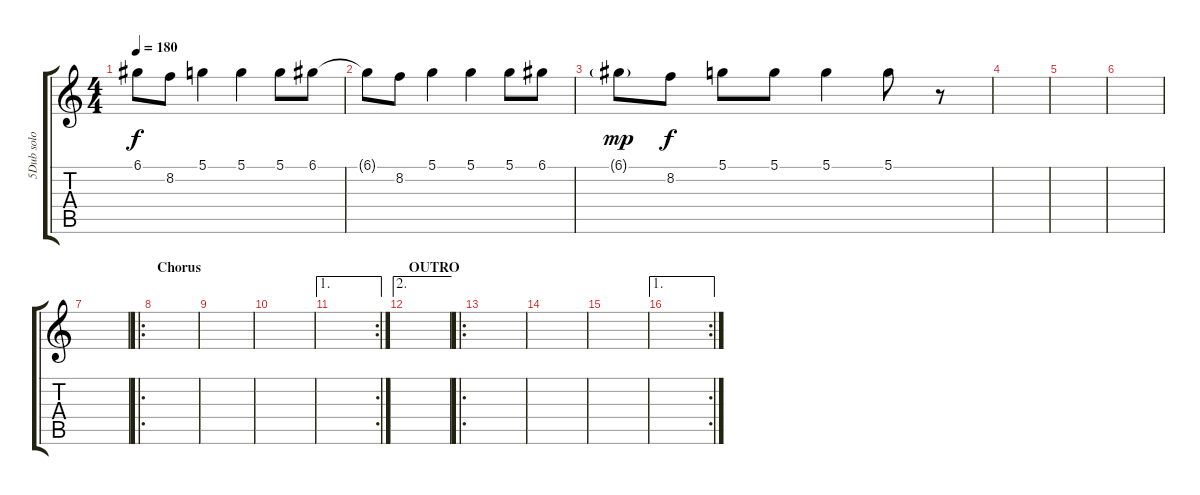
\track ("5Dub solo" "5Dub solo") {instrument acousticguitarsteel}
\staff {score tabs}
\tuning (D4 A3 F3 C3 G2 C2) {hide}
\ts (4 4)
\tempo 180
\clef g2
\ks c
6.1{t}.8{dy f} 8.2.8 5.1.4 5.1.4 5.1.8 6.1.8 |
6.1{t}.8 8.2.8 5.1.4 5.1.4 5.1.8 6.1.8 |
6.1{g}.8{dy mp} 8.2.8{dy f} 5.1.8 5.1.8 5.1.4 5.1.8 r.8 |
|
|
|
|
\ro
\section ("" "Chorus")
|
|
|
\ae 1
\rc 2
|
\ae 2
\section ("" "OUTRO")
|
\ro
|
|
|
\ae 1
\rc 2
